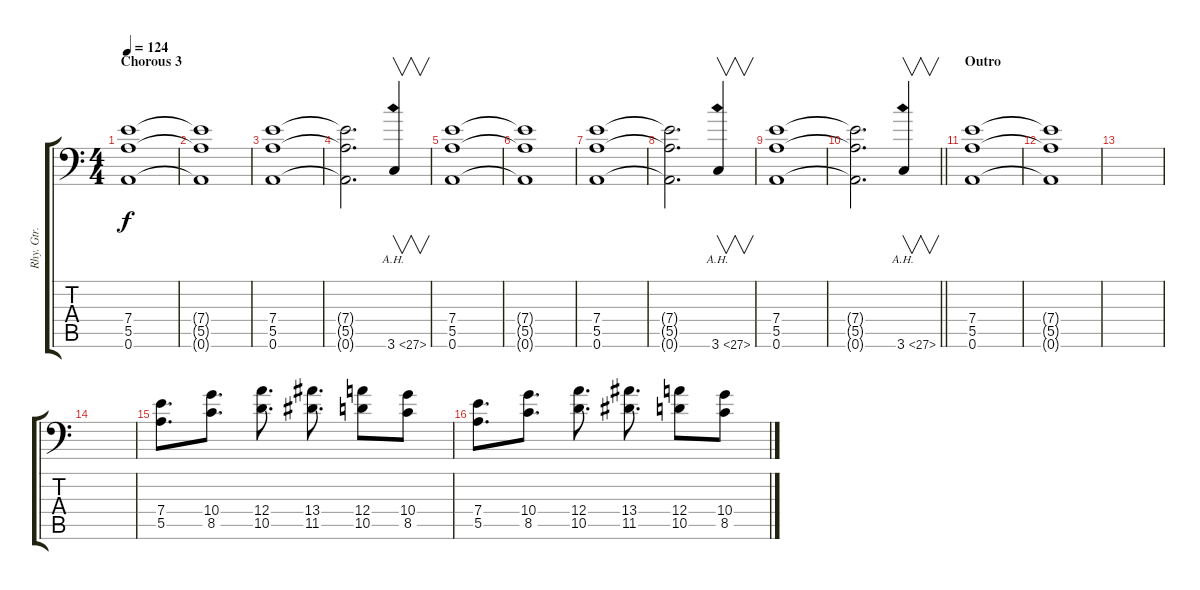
\track ("Rhy. Gtr. 1" "Rhy. Gtr. ") {instrument distortionguitar}
\staff {score tabs}
\tuning (B3 Gb3 D3 A2 E2 A1) {hide}
\ts (4 4)
\section ("" "Chorous 3")
\tempo 124
\clef f4
\ks c
(7.4 5.5 0.6).1{dy f} |
(7.4{t} 5.5{t} 0.6{t}).1 |
(7.4 5.5 0.6).1 |
(7.4{t} 5.5{t} 0.6{t}).2{d} 3.6{ah 24}.4{v} |
(7.4 5.5 0.6).1 |
(7.4{t} 5.5{t} 0.6{t}).1 |
(7.4 5.5 0.6).1 |
(7.4{t} 5.5{t} 0.6{t}).2{d} 3.6{ah 24}.4{v} |
(7.4 5.5 0.6).1 |
\barLineRight lightlight
(7.4{t} 5.5{t} 0.6{t}).2{d} 3.6{ah 24}.4{v} |
\section ("" "Outro")
(7.4 5.5 0.6).1 |
(7.4{t} 5.5{t} 0.6{t}).1 |
|
|
(7.4 5.5).8{d} (10.4 8.5).8{d} (12.4 10.5).8{d} (13.4 11.5).8{d} (12.4 10.5).8 (10.4 8.5).8 |
(7.4 5.5).8{d} (10.4 8.5).8{d} (12.4 10.5).8{d} (13.4 11.5).8{d} (12.4 10.5).8 (10.4 8.5).8
